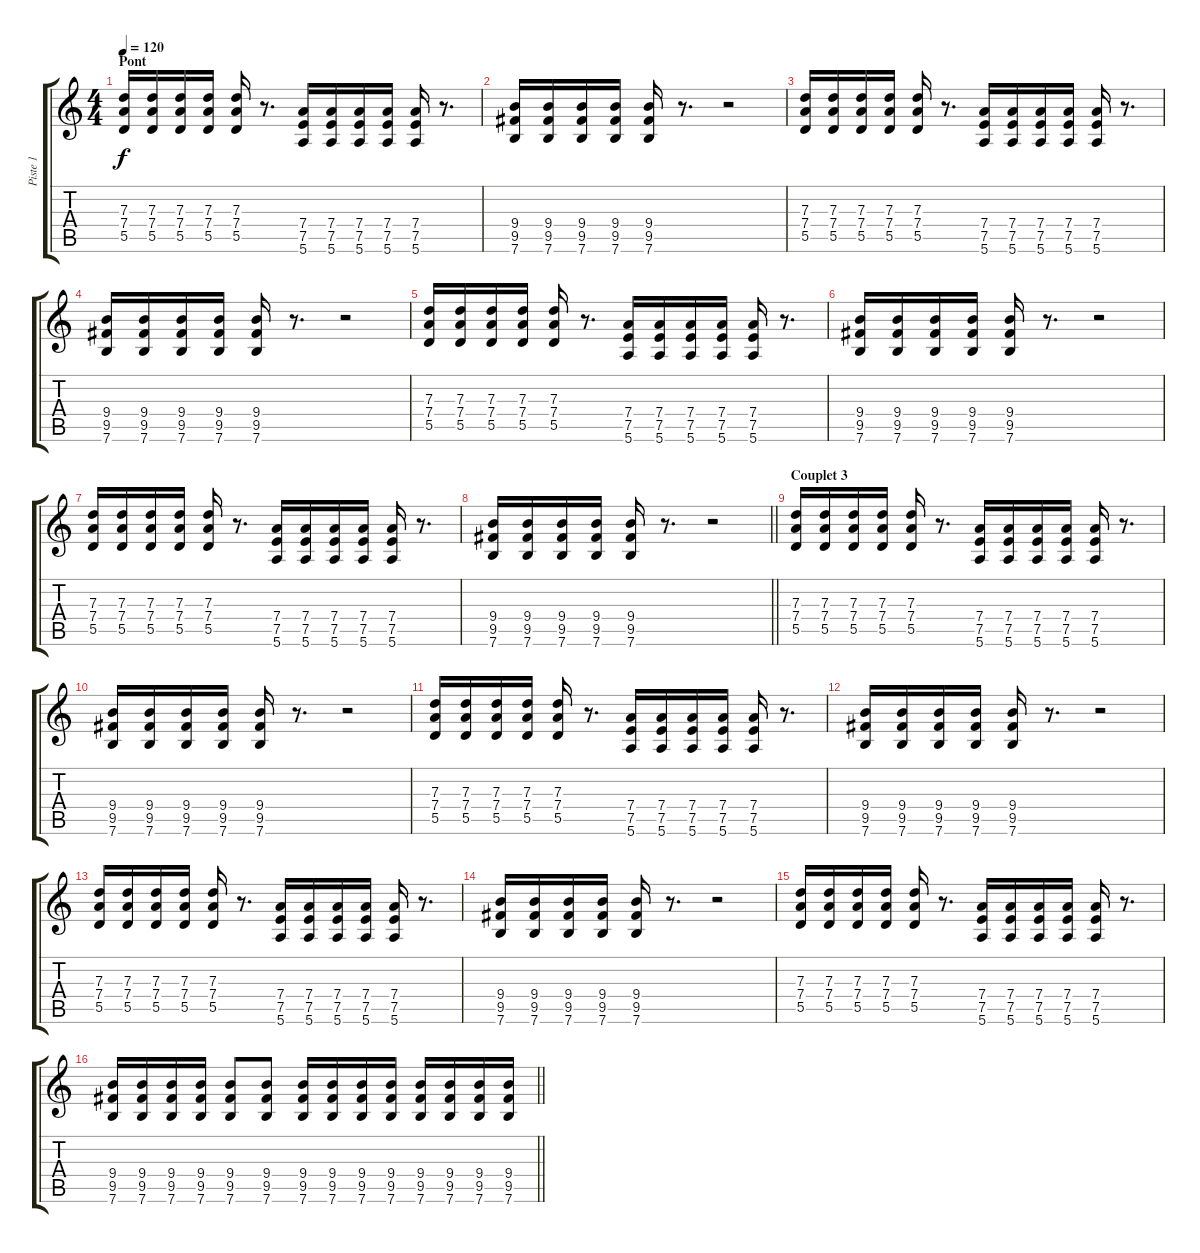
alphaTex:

\track ("Piste 1" "Piste 1") {instrument electricguitarclean}
\staff {score tabs}
\tuning (E4 B3 G3 D3 A2 E2) {hide}
\ts (4 4)
\section ("" "Pont")
\tempo 120
\clef g2
\ks c
(7.3 7.4 5.5).16{dy f} (7.3 7.4 5.5).16 (7.3 7.4 5.5).16 (7.3 7.4 5.5).16 (7.3 7.4 5.5).16 r.8{d} (7.4 7.5 5.6).16 (7.4 7.5 5.6).16 (7.4 7.5 5.6).16 (7.4 7.5 5.6).16 (7.4 7.5 5.6).16 r.8{d} |
(9.4 9.5 7.6).16 (9.4 9.5 7.6).16 (9.4 9.5 7.6).16 (9.4 9.5 7.6).16 (9.4 9.5 7.6).16 r.8{d} r.2 |
(7.3 7.4 5.5).16 (7.3 7.4 5.5).16 (7.3 7.4 5.5).16 (7.3 7.4 5.5).16 (7.3 7.4 5.5).16 r.8{d} (7.4 7.5 5.6).16 (7.4 7.5 5.6).16 (7.4 7.5 5.6).16 (7.4 7.5 5.6).16 (7.4 7.5 5.6).16 r.8{d} |
(9.4 9.5 7.6).16 (9.4 9.5 7.6).16 (9.4 9.5 7.6).16 (9.4 9.5 7.6).16 (9.4 9.5 7.6).16 r.8{d} r.2 |
(7.3 7.4 5.5).16 (7.3 7.4 5.5).16 (7.3 7.4 5.5).16 (7.3 7.4 5.5).16 (7.3 7.4 5.5).16 r.8{d} (7.4 7.5 5.6).16 (7.4 7.5 5.6).16 (7.4 7.5 5.6).16 (7.4 7.5 5.6).16 (7.4 7.5 5.6).16 r.8{d} |
(9.4 9.5 7.6).16 (9.4 9.5 7.6).16 (9.4 9.5 7.6).16 (9.4 9.5 7.6).16 (9.4 9.5 7.6).16 r.8{d} r.2 |
(7.3 7.4 5.5).16 (7.3 7.4 5.5).16 (7.3 7.4 5.5).16 (7.3 7.4 5.5).16 (7.3 7.4 5.5).16 r.8{d} (7.4 7.5 5.6).16 (7.4 7.5 5.6).16 (7.4 7.5 5.6).16 (7.4 7.5 5.6).16 (7.4 7.5 5.6).16 r.8{d} |
\barLineRight lightlight
(9.4 9.5 7.6).16 (9.4 9.5 7.6).16 (9.4 9.5 7.6).16 (9.4 9.5 7.6).16 (9.4 9.5 7.6).16 r.8{d} r.2 |
\section ("" "Couplet 3")
(7.3 7.4 5.5).16 (7.3 7.4 5.5).16 (7.3 7.4 5.5).16 (7.3 7.4 5.5).16 (7.3 7.4 5.5).16 r.8{d} (7.4 7.5 5.6).16 (7.4 7.5 5.6).16 (7.4 7.5 5.6).16 (7.4 7.5 5.6).16 (7.4 7.5 5.6).16 r.8{d} |
(9.4 9.5 7.6).16 (9.4 9.5 7.6).16 (9.4 9.5 7.6).16 (9.4 9.5 7.6).16 (9.4 9.5 7.6).16 r.8{d} r.2 |
(7.3 7.4 5.5).16 (7.3 7.4 5.5).16 (7.3 7.4 5.5).16 (7.3 7.4 5.5).16 (7.3 7.4 5.5).16 r.8{d} (7.4 7.5 5.6).16 (7.4 7.5 5.6).16 (7.4 7.5 5.6).16 (7.4 7.5 5.6).16 (7.4 7.5 5.6).16 r.8{d} |
(9.4 9.5 7.6).16 (9.4 9.5 7.6).16 (9.4 9.5 7.6).16 (9.4 9.5 7.6).16 (9.4 9.5 7.6).16 r.8{d} r.2 |
(7.3 7.4 5.5).16 (7.3 7.4 5.5).16 (7.3 7.4 5.5).16 (7.3 7.4 5.5).16 (7.3 7.4 5.5).16 r.8{d} (7.4 7.5 5.6).16 (7.4 7.5 5.6).16 (7.4 7.5 5.6).16 (7.4 7.5 5.6).16 (7.4 7.5 5.6).16 r.8{d} |
(9.4 9.5 7.6).16 (9.4 9.5 7.6).16 (9.4 9.5 7.6).16 (9.4 9.5 7.6).16 (9.4 9.5 7.6).16 r.8{d} r.2 |
(7.3 7.4 5.5).16 (7.3 7.4 5.5).16 (7.3 7.4 5.5).16 (7.3 7.4 5.5).16 (7.3 7.4 5.5).16 r.8{d} (7.4 7.5 5.6).16 (7.4 7.5 5.6).16 (7.4 7.5 5.6).16 (7.4 7.5 5.6).16 (7.4 7.5 5.6).16 r.8{d} |
\barLineRight lightlight
(9.4 9.5 7.6).16 (9.4 9.5 7.6).16 (9.4 9.5 7.6).16 (9.4 9.5 7.6).16 (9.4 9.5 7.6).8 (9.4 9.5 7.6).8 (9.4 9.5 7.6).16 (9.4 9.5 7.6).16 (9.4 9.5 7.6).16 (9.4 9.5 7.6).16 (9.4 9.5 7.6).16 (9.4 9.5 7.6).16 (9.4 9.5 7.6).16 (9.4 9.5 7.6).16
